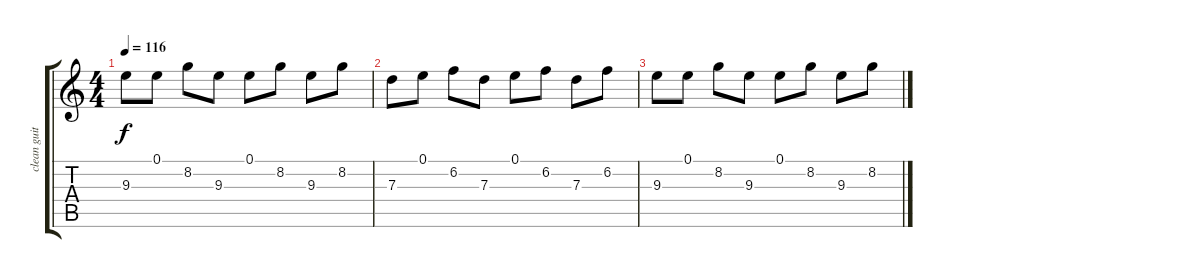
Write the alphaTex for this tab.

\track ("clean guitar" "clean guit") {instrument electricguitarclean}
\staff {score tabs}
\tuning (E4 B3 G3 D3 A2 E2) {hide}
\ts (4 4)
\tempo 116
\clef g2
\ks c
9.3.8{dy f} 0.1.8 8.2.8 9.3.8 0.1.8 8.2.8 9.3.8 8.2.8 |
7.3.8 0.1.8 6.2.8 7.3.8 0.1.8 6.2.8 7.3.8 6.2.8 |
9.3.8 0.1.8 8.2.8 9.3.8 0.1.8 8.2.8 9.3.8 8.2.8
